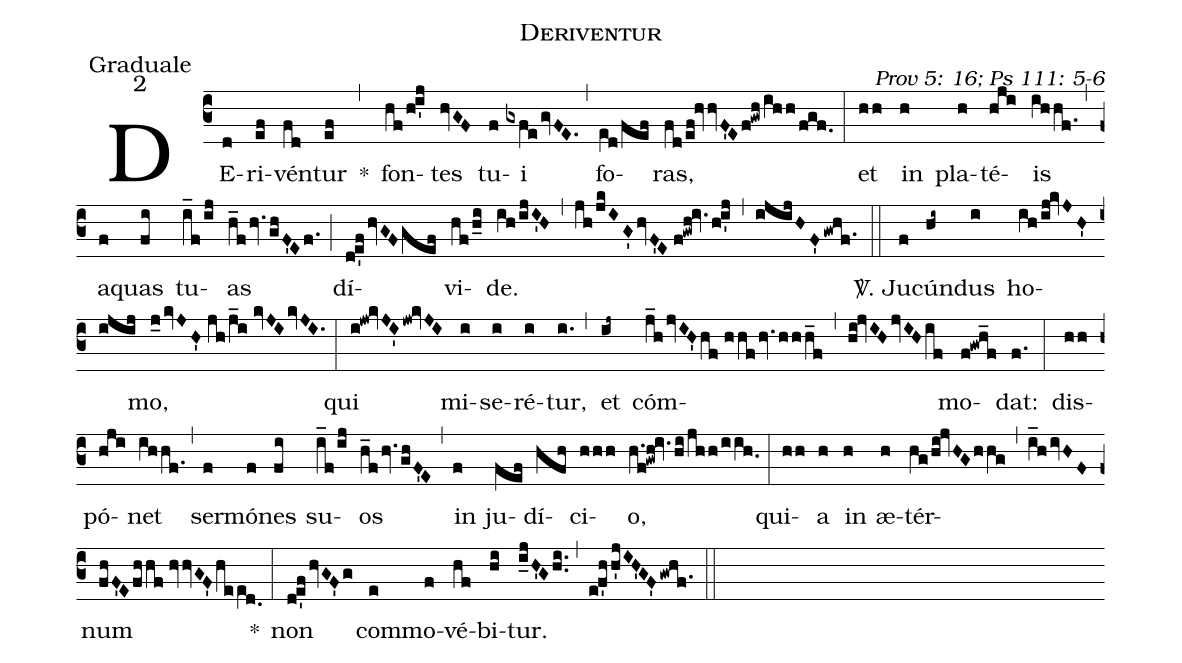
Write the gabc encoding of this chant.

name: Deriventur;
office-part: Graduale;
mode: 2;
commentary: Prov 5: 16; Ps 111: 5-6;
%%
(c3) DE(d)ri(ef)vén(fd)tur(ef) *(,) fon(hf/hi'j)tes(hvGF) tu(f)i(gxfegvFE.) (,) fo(e[ll:1]d/fef)ras,(fd/ef!hvvF'E/f!gwh/!ih/!h/fgf.) (:)
et(hh) in(h) pla(h)té(hji)is(ihhf.) (,) a(f)quas(fi) tu(i_f/ij)as(h_fhv.ghF'Ef.) (;) dí(de'fhvGFgef)vi(hf/h_i)de.(ih/ijI'H) (,) (jh/jkIG'hvF'E//f!gwh!iv.hi'j) (,) (ijijHF'gwhf.1) (::)
<sp>V/</sp>. Ju(f)cún(hi~)dus(i) ho(ih/ij!kvJH'//ijij)mo,(j_0kvJH'//jh/j_i//kvJIkvJI.) (:)
qui(i!jw!kvJI'jw!kvJI) mi(i)se(i)ré(i)tur,(i.) (,) et(ij~) cóm(j_hjvIH'hf//hhfhv.hhh_f)(,)(hi!jvIHjvIHif)mo(f!gwh_f)dat:(f.) (:)
dis(hh)pó(hji)net(ihhf.) (,) ser(f)mó(f)nes(fi) su(i_f/ij)os(h_fhv.ghF'E) (,) in(f) ju(fef)dí(hfh)ci(hhh)o,(h.f!gwh!iv.hi/jhh/iih.0) (:)
qui(hh)a(h) in(h) æ(h)tér(hg/hi!jvHGhhg)(,)(i_hivHF)num(fhF'Efhhf//hvvGF'hee[ll:1]d.0) *(:)
non(de'fhvGF'g) com(e)mo(f)vé(hf)bi(hi)tur.(i_jH'Ghi..) (,) (ef'hh'jIH'GF'gwhf.1) (::)
